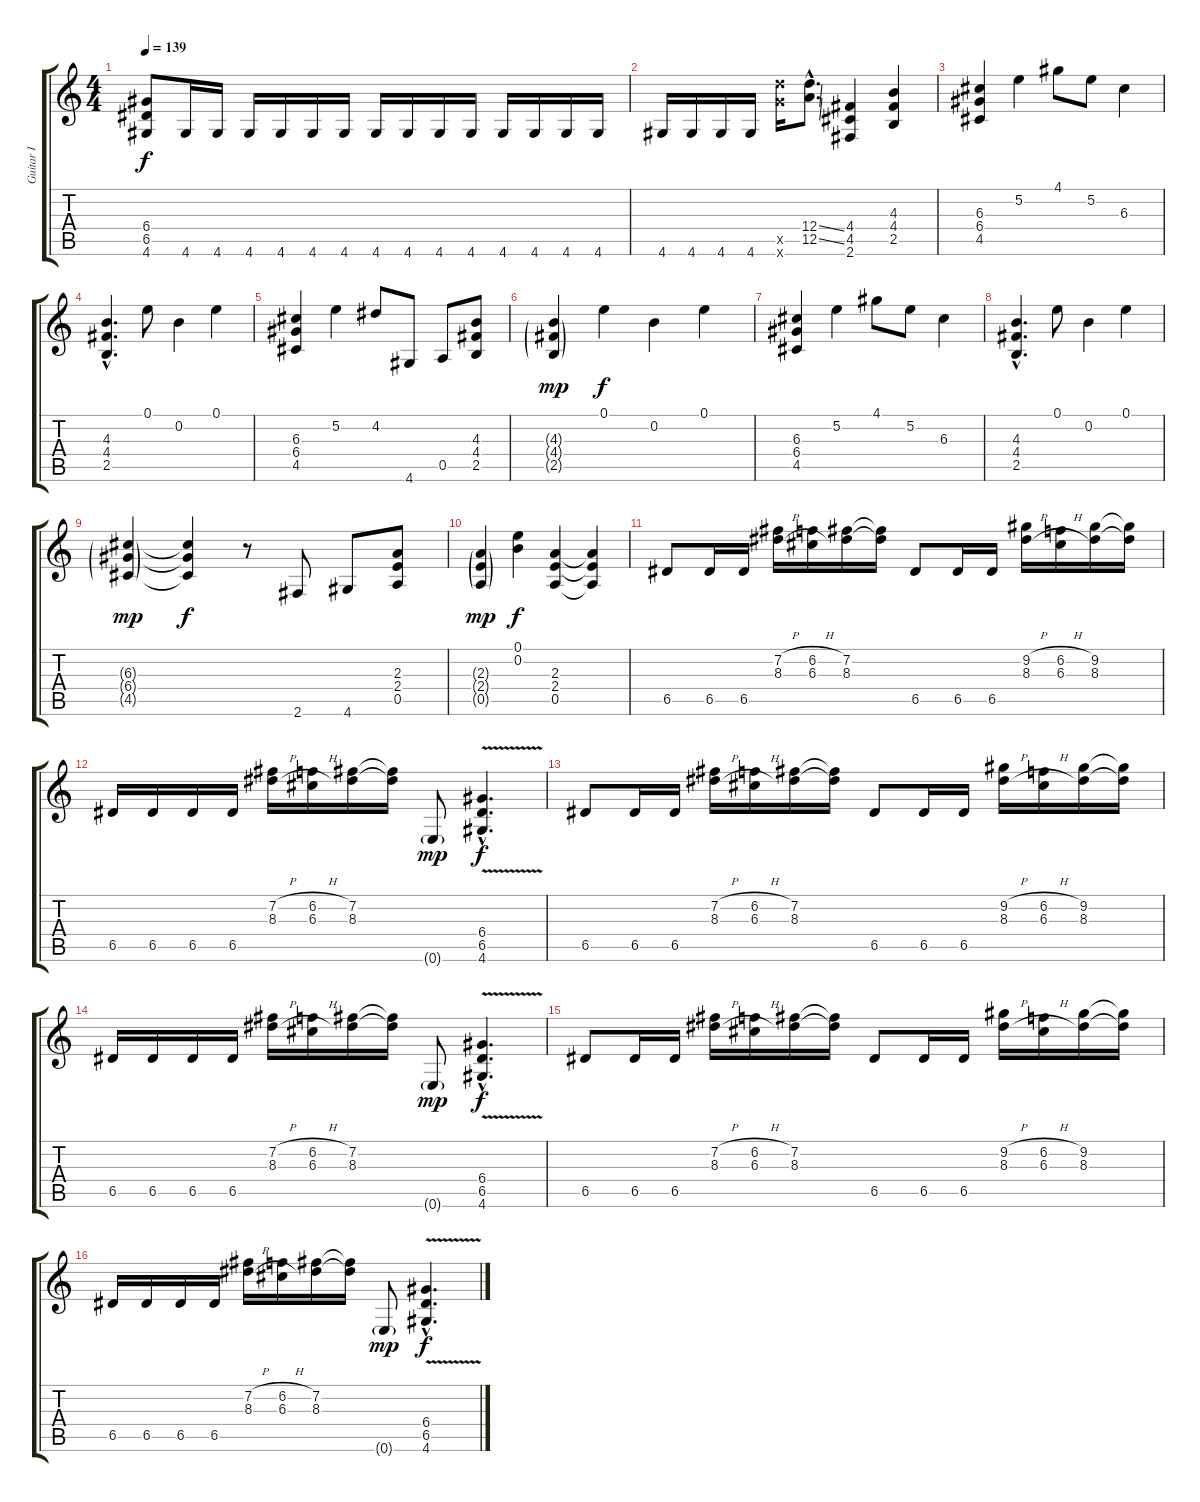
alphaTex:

\track ("Guitar I" "Guitar I") {instrument overdrivenguitar}
\staff {score tabs}
\tuning (E4 B3 G3 D3 A2 E2) {hide}
\ts (4 4)
\tempo 139
\clef g2
\ks c
(6.4 6.5 4.6).8{dy f} 4.6.16 4.6.16 4.6.16 4.6.16 4.6.16 4.6.16 4.6.16 4.6.16 4.6.16 4.6.16 4.6.16 4.6.16 4.6.16 4.6.16 |
4.6.16 4.6.16 4.6.16 4.6.16 (17.5{x} 15.6{x}).16 (12.4{ss hac} 12.5{ss hac}).8{d} (4.4 4.5 2.6).4 (4.3 4.4 2.5).4 |
(6.3 6.4 4.5).4 5.2.4 4.1.8 5.2.8 6.3.4 |
(4.3{hac} 4.4{hac} 2.5{hac}).4{d} 0.1.8 0.2.4 0.1.4 |
(6.3 6.4 4.5).4 5.2.4 4.2.8 4.6.8 0.5.8 (4.3 4.4 2.5).8 |
(4.3{g} 4.4{g} 2.5{g}).4{dy mp} 0.1.4{dy f} 0.2.4 0.1.4 |
(6.3 6.4 4.5).4 5.2.4 4.1.8 5.2.8 6.3.4 |
(4.3{hac} 4.4{hac} 2.5{hac}).4{d} 0.1.8 0.2.4 0.1.4 |
(6.3{g} 6.4{g} 4.5{g}).4{dy mp} (6.3{t} 6.4{t} 4.5{t}).4{dy f} r.8 2.6.8 4.6.8 (2.3 2.4 0.5).8 |
(2.3{g} 2.4{g} 0.5{g}).4{dy mp} (0.1 0.2).4{dy f} (2.3 2.4 0.5).4 (2.3{t} 2.4{t} 0.5{t}).4 |
6.5.8 6.5.16 6.5.16 (7.2{h} 8.3{h}).16 (6.2{h} 6.3{h}).16 (7.2 8.3).16 (7.2{t} 8.3{t}).16 6.5.8 6.5.16 6.5.16 (9.2{h} 8.3{h}).16 (6.2{h} 6.3{h}).16 (9.2 8.3).16 (9.2{t} 8.3{t}).16 |
6.5.16 6.5.16 6.5.16 6.5.16 (7.2{h} 8.3{h}).16 (6.2{h} 6.3{h}).16 (7.2 8.3).16 (7.2{t} 8.3{t}).16 0.6{g}.8{dy mp} (6.4{v hac} 6.5{v hac} 4.6{v hac}).4{d dy f} |
6.5.8 6.5.16 6.5.16 (7.2{h} 8.3{h}).16 (6.2{h} 6.3{h}).16 (7.2 8.3).16 (7.2{t} 8.3{t}).16 6.5.8 6.5.16 6.5.16 (9.2{h} 8.3{h}).16 (6.2{h} 6.3{h}).16 (9.2 8.3).16 (9.2{t} 8.3{t}).16 |
6.5.16 6.5.16 6.5.16 6.5.16 (7.2{h} 8.3{h}).16 (6.2{h} 6.3{h}).16 (7.2 8.3).16 (7.2{t} 8.3{t}).16 0.6{g}.8{dy mp} (6.4{v hac} 6.5{v hac} 4.6{v hac}).4{d dy f} |
6.5.8 6.5.16 6.5.16 (7.2{h} 8.3{h}).16 (6.2{h} 6.3{h}).16 (7.2 8.3).16 (7.2{t} 8.3{t}).16 6.5.8 6.5.16 6.5.16 (9.2{h} 8.3{h}).16 (6.2{h} 6.3{h}).16 (9.2 8.3).16 (9.2{t} 8.3{t}).16 |
6.5.16 6.5.16 6.5.16 6.5.16 (7.2{h} 8.3{h}).16 (6.2{h} 6.3{h}).16 (7.2 8.3).16 (7.2{t} 8.3{t}).16 0.6{g}.8{dy mp} (6.4{v hac} 6.5{v hac} 4.6{v hac}).4{d dy f}
